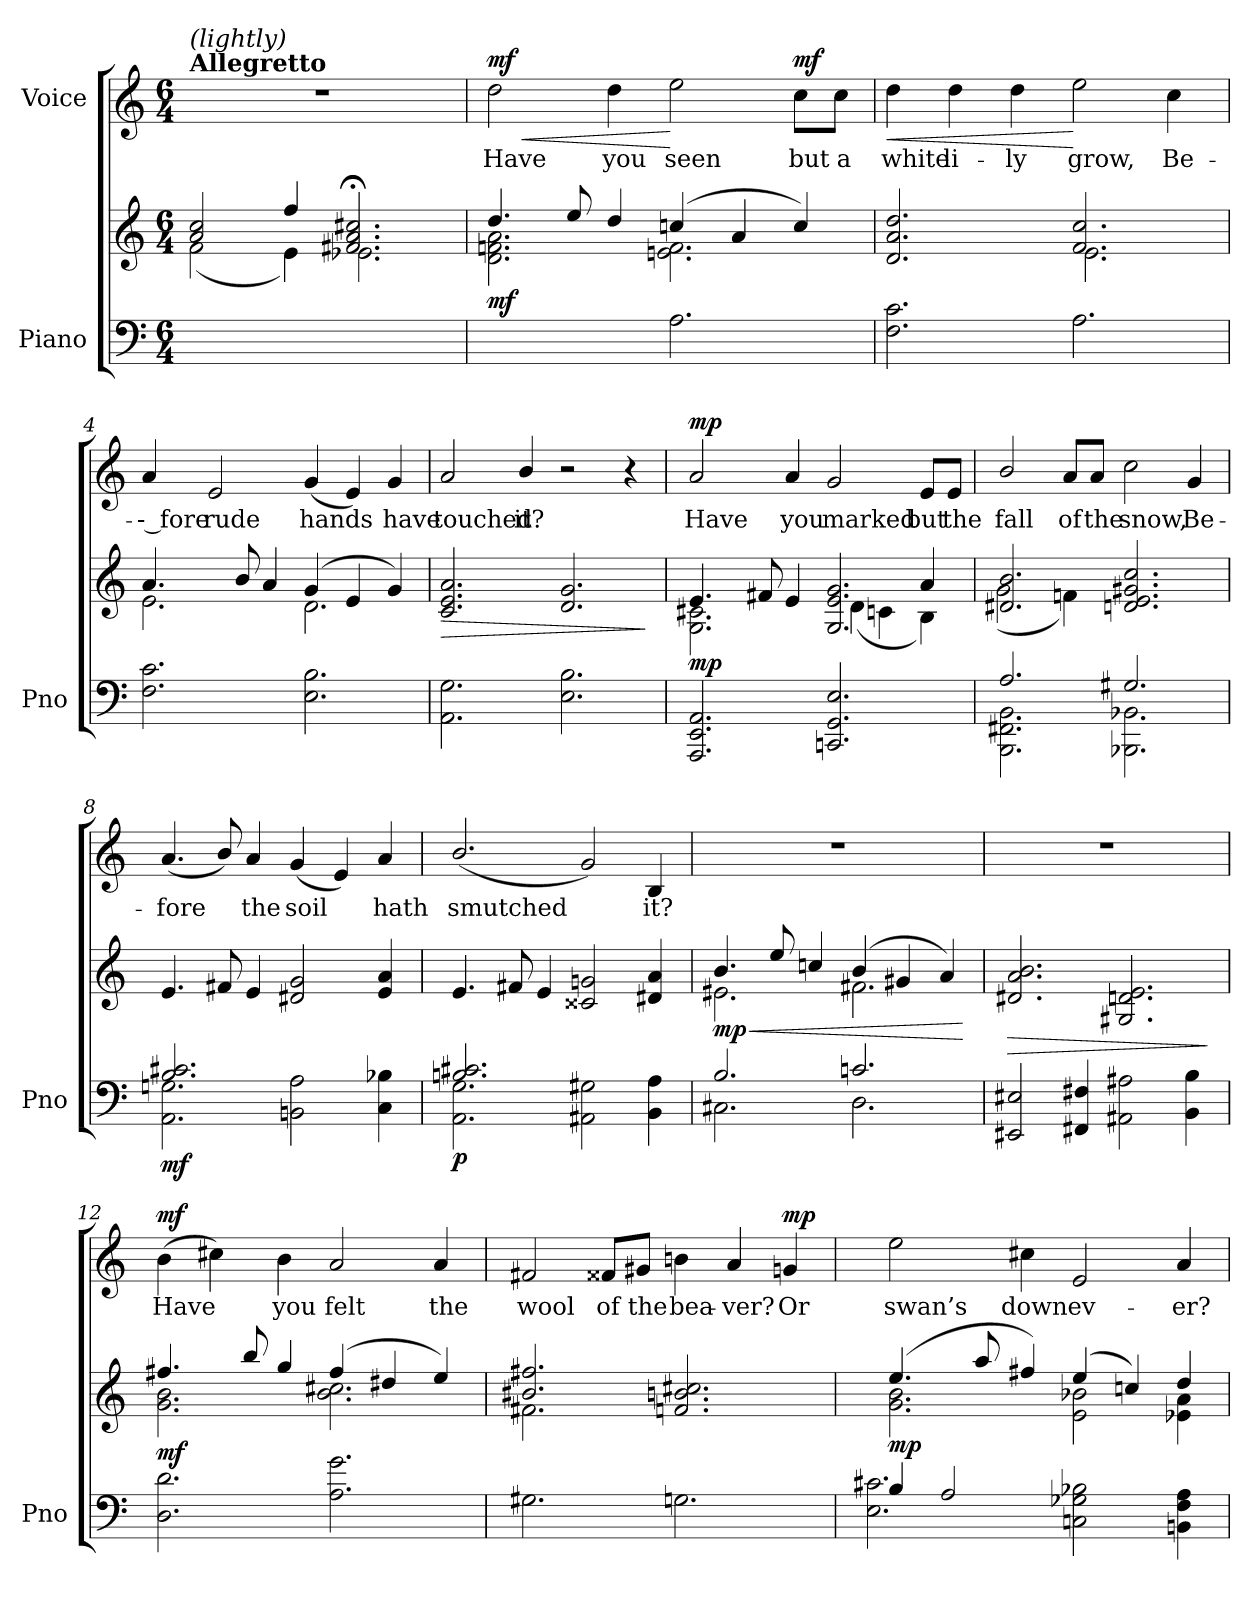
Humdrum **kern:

**kern	**kern	**dynam	**kern	**text	**dynam
*part2	*part2	*part2	*part1	*part1	*part1
*staff3	*staff2	*staff2/3	*staff1	*staff1	*staff1
*I"Piano	*	*	*I"Voice	*	*
*I'Pno	*	*	*	*	*
*clefF4	*clefG2	*	*clefG2	*	*
*k[]	*k[]	*	*k[]	*	*
*M6/4	*M6/4	*	*M6/4	*	*
=1	=1	=1	=1	=1	=1
*	*^	*	*	*	*
!	!	!	!	!LO:TX:a:B:t=Allegretto	!	!
!	!	!	!	!LO:TX:a:i:t=(lightly)	!	!
!	!	!	!LO:DY:a=2	!	!	!
!	!	!	!LO:DY:n=1:a=2	!	!	!
1.ryy	2a/ 2cc/	(<2f\	p other-dynamics	1.r	.	.
.	4ff/	4e\)	.	.	.	.
.	2.f#X/;< 2.a/;< 2.cc#X/;<	2.e-X\	.	.	.	.
=2	=2	=2	=2	=2	=2	=2
*	*	*	*	*MM116	*	*
!	!	!	!LO:DY:a=2	!	!LO:LY:b	!LO:HP:b
!	!	!	!	!	!	!LO:DY:n=1:a
2.ryy	4.dd/	2.d\ 2.fn\ 2.a\	mf	2dd\	Have	< mf
.	8ee/	.	.	.	.	.
!	!	!	!	!	!LO:LY:b	!
.	4dd/	.	.	4dd\	you	.
!	!	!	!	!	!LO:LY:b	!
2.A\	(>4ccn/	2.en\ 2.f\	.	2ee\	seen	[
.	4a/	.	.	.	.	.
!	!	!	!	!	!LO:LY:b	!LO:DY:n=2:a
.	4cc/)	.	.	8cc\L	but	mf
!	!	!	!	!	!LO:LY:b	!
.	.	.	.	8cc\J	a	.
=3	=3	=3	=3	=3	=3	=3
*^	*	*	*	*	*	*
!	!	!	!	!	!	!LO:LY:b	!LO:HP:b
2.F\ 2.c\	2.ryy	2.d/ 2.a/ 2.dd/	2.ryy	.	4dd\	white	<
!	!	!	!	!	!	!LO:LY:b	!
.	.	.	.	.	4dd\	li-	.
!	!	!	!	!	!	!LO:LY:b	!
.	.	.	.	.	4dd\	-ly	.
!	!	!	!	!	!	!LO:LY:b	!
2.ryy	2.A\	2.f/ 2.cc/	2.e\	.	2ee\	grow,	[
!	!	!	!	!	!	!LO:LY:b	!
.	.	.	.	.	4cc\	Be-	.
*v	*v	*	*	*	*	*	*
!!LO:LB:g=z
=4	=4	=4	=4	=4	=4	=4
!	!	!	!	!	!LO:LY:b	!
2.F\ 2.c\	4.a/	2.e\	.	4a/	-- fore	.
!	!	!	!	!	!LO:LY:b	!
.	.	.	.	2e/	rude	.
.	8b/	.	.	.	.	.
.	4a/	.	.	.	.	.
!	!	!	!	!	!LO:LY:b	!
2.E\ 2.B\	(>4g/	2.d\	.	(<4g/	hands	.
.	4e/	.	.	4e/)	.	.
!	!	!	!	!	!LO:LY:b	!
.	4g/)	.	.	4g/	have	.
*	*v	*v	*	*	*	*
=5	=5	=5	=5	=5	=5
!	!	!LO:HP:b	!	!LO:LY:b	!
2.AA\ 2.G\	2.c/ 2.e/ 2.a/	>	2a/	touched	.
!	!	!	!	!LO:LY:b	!
.	.	.	4b/	it?	.
2.E\ 2.B\	2.d/ 2.g/	.	2r	.	.
.	.	.	4r	.	.
.	.	]	.	.	.
=6	=6	=6	=6	=6	=6
*	*^	*	*	*	*
*	*	*^	*	*	*	*
!	!	!	!	!LO:DY:b	!	!LO:LY:b	!LO:DY:a
2.AAA/ 2.EE/ 2.AA/	4.e/	2.G\ 2.c#X\	4ryy	mp	2a/	Have	mp
*	*	*v	*v	*	*	*	*
.	8f#X/	.	.	.	.	.
!	!	!	!	!	!LO:LY:b	!
.	4e/	.	.	4a/	you	.
!	!	!	!	!	!LO:LY:b	!
2.CCn/ 2.GG/ 2.E/	2.G/ 2.e/ 2.g/	(<4d\	.	2g/	marked	.
.	.	4cn\	.	.	.	.
*	*	*^	*	*	*	*
!	!	!	!	!	!	!LO:LY:b	!
.	.	4B\)	4a/	.	8e/L	but	.
!	!	!	!	!	!	!LO:LY:b	!
.	.	.	.	.	8e/J	the	.
*	*	*v	*v	*	*	*	*
!!LO:LB:g=z
=7	=7	=7	=7	=7	=7	=7
*^	*	*	*	*	*	*
!	!	!	!	!	!	!LO:LY:b	!
2.A/	2.BBB\ 2.FF#X\ 2.BB\	2.d#X/ 2.b/	(<2g\	.	2b/	fall	.
!	!	!	!	!	!	!LO:LY:b	!
.	.	.	4fn\)	.	8a/L	of	.
!	!	!	!	!	!	!LO:LY:b	!
.	.	.	.	.	8a/J	the	.
!	!	!	!	!	!	!LO:LY:b	!
2.G#X/	2.BBB-X\ 2.BB-X\	2.dn/ 2.e/ 2.g#X/ 2.cc/	2.ryy	.	2cc\	snow,	.
!	!	!	!	!	!	!LO:LY:b	!
.	.	.	.	.	4g/	Be-	.
*	*	*v	*v	*	*	*	*
=8	=8	=8	=8	=8	=8	=8
!	!	!	!LO:DY:b=2	!	!LO:LY:b	!
2.B/ 2.c#X/	2.AA\ 2.Gn\	4.e/	mf	(<4.a/	-fore	.
.	.	8f#X/	.	8b/)	.	.
!	!	!	!	!	!LO:LY:b	!
.	.	4e/	.	4a/	the	.
!	!	!	!	!	!LO:LY:b	!
2BBn\ 2A\	2.ryy	2d#X/ 2g/	.	(<4g/	soil	.
.	.	.	.	4e/)	.	.
!	!	!	!	!	!LO:LY:b	!
4C\ 4B-X\	.	4e/ 4a/	.	4a/	hath	.
=9	=9	=9	=9	=9	=9	=9
!	!	!	!LO:DY:b=2	!	!LO:LY:b	!
2.Bn/ 2.c#X/	2.AA\ 2.G\	4.e/	p	(<2.b/	smutched	.
.	.	8f#X/	.	.	.	.
.	.	4e/	.	.	.	.
2AA#X\ 2G#X\	2.ryy	2c##X/ 2gn/	.	2g/)	.	.
!	!	!	!	!	!LO:LY:b	!
4BB\ 4A\	.	4d#X/ 4a/	.	4B/	it?	.
!!LO:PB:g=z
=10	=10	=10	=10	=10	=10	=10
!	!	!	!LO:HP:b	!	!	!
*	*	*^	*	*	*	*
!	!	!	!	!LO:DY:n=1:b	!	!	!
2.B/	2.C#X\	4.b/	2.e#X\	< mp	1.r	.	.
.	.	8ee/	.	.	.	.	.
.	.	4ccn/	.	.	.	.	.
2.cn/	2.D\	(>4b/	2.f#X\	.	.	.	.
.	.	4g#X/	.	.	.	.	.
.	.	4a/)	.	.	.	.	.
*v	*v	*	*	*	*	*	*
*	*v	*v	*	*	*	*
.	.	[	.	.	.
=11	=11	=11	=11	=11	=11
!	!	!LO:HP:b	!	!	!
2EE#X/ 2E#X/	2.d#X/ 2.a/ 2.b/	>	1.r	.	.
4FF#X/ 4F#X/	.	.	.	.	.
2AA#X\ 2A#X\	2.G#X/ 2.dn/ 2.e/	.	.	.	.
4BB\ 4B\	.	.	.	.	.
.	.	]	.	.	.
=12	=12	=12	=12	=12	=12
*	*^	*	*	*	*
!	!	!	!LO:DY:b	!	!LO:LY:b	!LO:DY:a
2.D\ 2.d\	4.ff#X/	2.g\ 2.b\	mf	(>4b\	Have	mf
.	.	.	.	4cc#X\)	.	.
.	8bb/	.	.	.	.	.
!	!	!	!	!	!LO:LY:b	!
.	4gg/	.	.	4b\	you	.
!	!	!	!	!	!LO:LY:b	!
2.A\ 2.g\	(>4ff#/	2.b\ 2.cc#X\	.	2a/	felt	.
.	4dd#X/	.	.	.	.	.
!	!	!	!	!	!LO:LY:b	!
.	4ee/)	.	.	4a/	the	.
!!LO:LB:g=z
=13	=13	=13	=13	=13	=13	=13
!	!	!	!	!	!LO:LY:b	!
2.G#X\	2.b#X/ 2.ff#X/	2.f#X\	.	2f#X/	wool	.
!	!	!	!	!	!LO:LY:b	!
.	.	.	.	8f##X/L	of	.
!	!	!	!	!	!LO:LY:b	!
.	.	.	.	8g#X/J	the	.
!	!	!	!	!	!LO:LY:b	!
2.Gn\	2.fn/ 2.bn/ 2.cc#X/	2.ryy	.	4bn\	bea-	.
!	!	!	!	!	!LO:LY:b	!
.	.	.	.	4a/	-ver?	.
!	!	!	!	!	!LO:LY:b	!LO:DY:a
.	.	.	.	4gn/	Or	mp
=14	=14	=14	=14	=14	=14	=14
*^	*	*	*	*	*	*
!	!	!	!	!LO:DY:b	!	!LO:LY:b	!
4B/	2.E\ 2.c#X\	(>4.ee/	2.g\ 2.b\	mp	2ee\	swan’s	.
2A/	.	.	.	.	.	.	.
.	.	8aa/	.	.	.	.	.
!	!	!	!	!	!	!LO:LY:b	!
.	.	4ff#X/)	.	.	4cc#X\	down	.
!	!	!	!	!	!	!LO:LY:b	!
2Cn\ 2G-X\ 2B-X\	2.ryy	(>4ee/	2e\ 2b-X\	.	2e/	ev-	.
.	.	4ccn/)	.	.	.	.	.
!	!	!	!	!	!	!LO:LY:b	!
4BBn\ 4F\ 4A\	.	4dd/	4e-X\ 4a\	.	4a/	-er?	.
*v	*v	*	*	*	*	*	*
*	*v	*v	*	*	*	*
=	=	=	=	=	=
*-	*-	*-	*-	*-	*-
